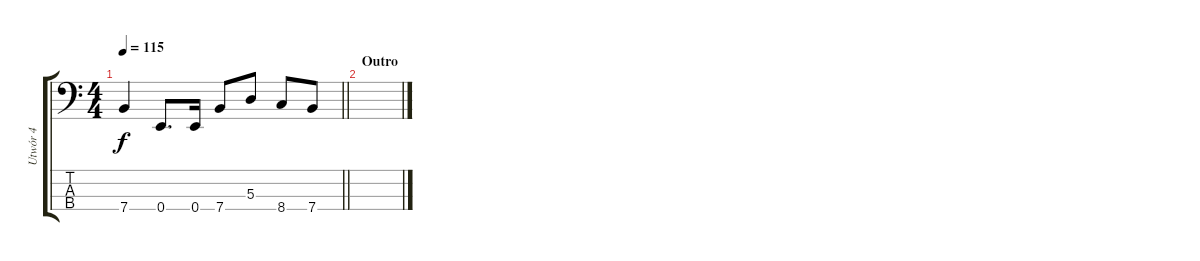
\track ("Utwór 4" "Utwór 4") {instrument electricbassfinger}
\staff {score tabs}
\tuning (G2 D2 A1 E1) {hide}
\ts (4 4)
\tempo 115
\clef f4
\barLineRight lightlight
\ks c
7.4.4{dy f} 0.4.8{d} 0.4.16 7.4.8 5.3.8 8.4.8 7.4.8 |
\section ("" "Outro")
